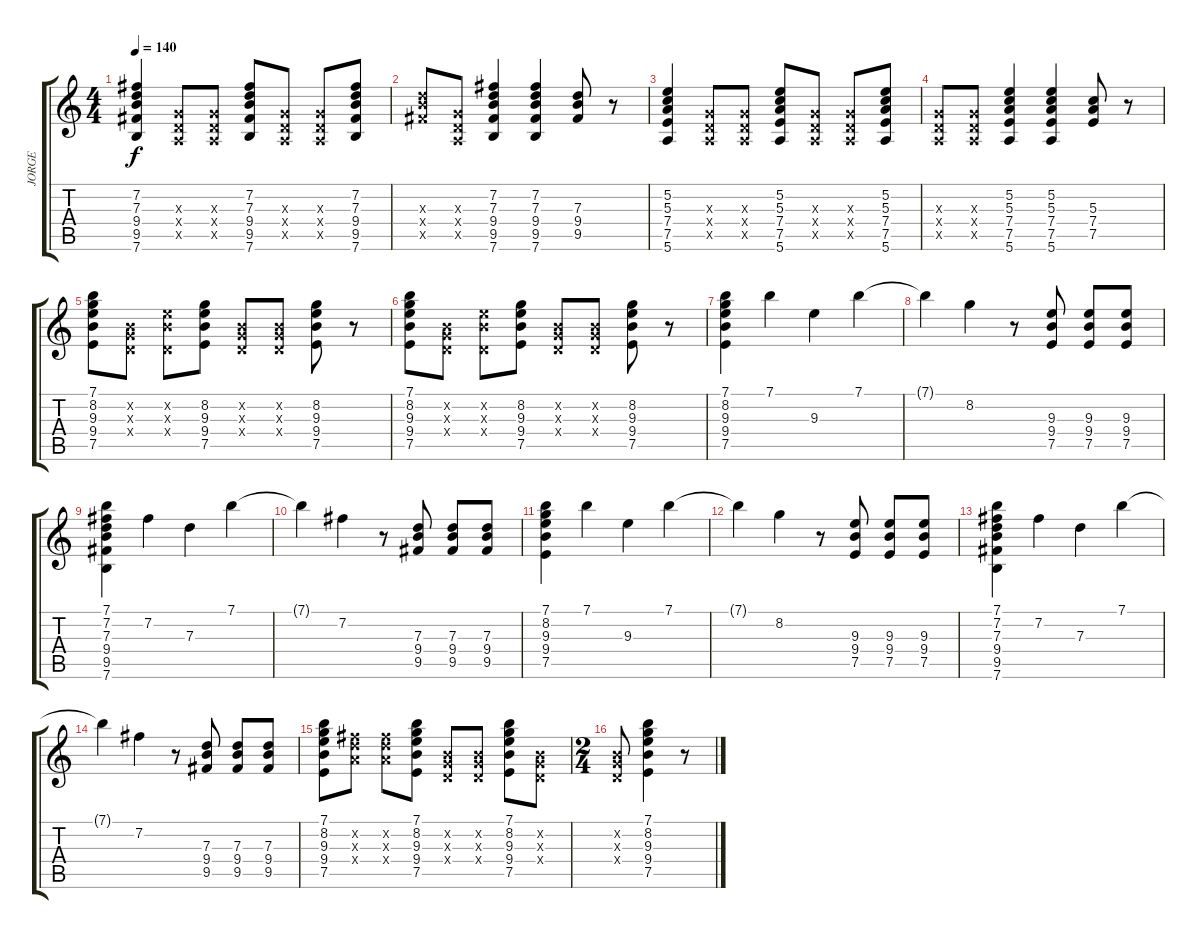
\track ("JORGE" "JORGE") {instrument overdrivenguitar}
\staff {score tabs}
\tuning (E4 B3 G3 D3 A2 E2) {hide}
\ts (4 4)
\tempo 140
\clef g2
\ks c
(7.2 7.3 9.4 9.5 7.6).4{dy f} (0.3{x} 0.4{x} 0.5{x}).8 (0.3{x} 0.4{x} 0.5{x}).8 (7.2 7.3 9.4 9.5 7.6).8 (0.3{x} 0.4{x} 0.5{x}).8 (0.3{x} 0.4{x} 0.5{x}).8 (7.2 7.3 9.4 9.5 7.6).8 |
(7.3{x} 9.4{x} 9.5{x}).8 (0.3{x} 0.4{x} 0.5{x}).8 (7.2 7.3 9.4 9.5 7.6).4 (7.2 7.3 9.4 9.5 7.6).4 (7.3 9.4 9.5).8 r.8 |
(5.2 5.3 7.4 7.5 5.6).4 (0.3{x} 0.4{x} 0.5{x}).8 (0.3{x} 0.4{x} 0.5{x}).8 (5.2 5.3 7.4 7.5 5.6).8 (0.3{x} 0.4{x} 0.5{x}).8 (0.3{x} 0.4{x} 0.5{x}).8 (5.2 5.3 7.4 7.5 5.6).8 |
(0.3{x} 0.4{x} 0.5{x}).8 (0.3{x} 0.4{x} 0.5{x}).8 (5.2 5.3 7.4 7.5 5.6).4 (5.2 5.3 7.4 7.5 5.6).4 (5.3 7.4 7.5).8 r.8 |
(7.1 8.2 9.3 9.4 7.5).8 (0.2{x} 0.3{x} 0.4{x}).8 (0.2{x} 9.3{x} 0.4{x}).8 (8.2 9.3 9.4 7.5).8 (0.2{x} 0.3{x} 0.4{x}).8 (0.2{x} 0.3{x} 0.4{x}).8 (8.2 9.3 9.4 7.5).8 r.8 |
(7.1 8.2 9.3 9.4 7.5).8 (0.2{x} 0.3{x} 0.4{x}).8 (0.2{x} 9.3{x} 0.4{x}).8 (8.2 9.3 9.4 7.5).8 (0.2{x} 0.3{x} 0.4{x}).8 (0.2{x} 0.3{x} 0.4{x}).8 (8.2 9.3 9.4 7.5).8 r.8 |
(7.1 8.2 9.3 9.4 7.5).4 7.1.4 9.3.4 7.1.4 |
7.1{t}.4 8.2.4 r.8 (9.3 9.4 7.5).8 (9.3 9.4 7.5).8 (9.3 9.4 7.5).8 |
(7.1 7.2 7.3 9.4 9.5 7.6).4 7.2.4 7.3.4 7.1.4 |
7.1{t}.4 7.2.4 r.8 (7.3 9.4 9.5).8 (7.3 9.4 9.5).8 (7.3 9.4 9.5).8 |
(7.1 8.2 9.3 9.4 7.5).4 7.1.4 9.3.4 7.1.4 |
7.1{t}.4 8.2.4 r.8 (9.3 9.4 7.5).8 (9.3 9.4 7.5).8 (9.3 9.4 7.5).8 |
(7.1 7.2 7.3 9.4 9.5 7.6).4 7.2.4 7.3.4 7.1.4 |
7.1{t}.4 7.2.4 r.8 (7.3 9.4 9.5).8 (7.3 9.4 9.5).8 (7.3 9.4 9.5).8 |
(7.1 8.2 9.3 9.4 7.5).8 (7.2{x} 7.3{x} 7.4{x}).8 (7.2{x} 7.3{x} 7.4{x}).8 (7.1 8.2 9.3 9.4 7.5).8 (0.2{x} 0.3{x} 0.4{x}).8 (0.2{x} 0.3{x} 0.4{x}).8 (7.1 8.2 9.3 9.4 7.5).8 (0.2{x} 0.3{x} 0.4{x}).8 |
\ts (2 4)
(0.2{x} 0.3{x} 0.4{x}).8 (7.1 8.2 9.3 9.4 7.5).4 r.8
